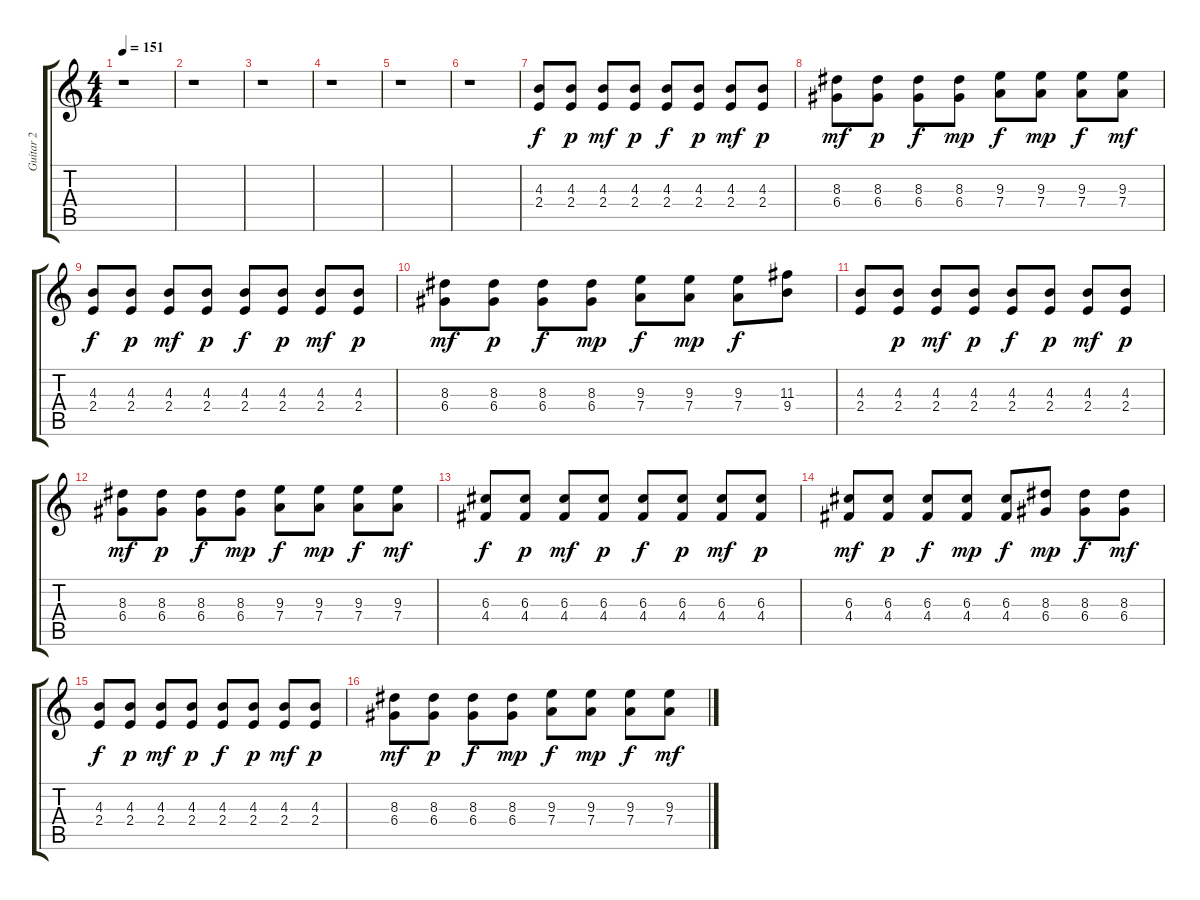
\track ("Guitar 2" "Guitar 2") {instrument electricguitarmuted}
\staff {score tabs}
\tuning (E4 B3 G3 D3 A2 E2) {hide}
\ts (4 4)
\tempo 151
\clef g2
\ks c
r.1{dy f instrument electricguitarmuted} |
r.1 |
r.1 |
r.1 |
r.1 |
r.1 |
(4.3 2.4).8 (4.3 2.4).8{dy p} (4.3 2.4).8{dy mf} (4.3 2.4).8{dy p} (4.3 2.4).8{dy f} (4.3 2.4).8{dy p} (4.3 2.4).8{dy mf} (4.3 2.4).8{dy p} |
(8.3 6.4).8{dy mf} (8.3 6.4).8{dy p} (8.3 6.4).8{dy f} (8.3 6.4).8{dy mp} (9.3 7.4).8{dy f} (9.3 7.4).8{dy mp} (9.3 7.4).8{dy f} (9.3 7.4).8{dy mf} |
(4.3 2.4).8{dy f} (4.3 2.4).8{dy p} (4.3 2.4).8{dy mf} (4.3 2.4).8{dy p} (4.3 2.4).8{dy f} (4.3 2.4).8{dy p} (4.3 2.4).8{dy mf} (4.3 2.4).8{dy p} |
(8.3 6.4).8{dy mf} (8.3 6.4).8{dy p} (8.3 6.4).8{dy f} (8.3 6.4).8{dy mp} (9.3 7.4).8{dy f} (9.3 7.4).8{dy mp} (9.3 7.4).8{dy f} (11.3 9.4).8 |
(4.3 2.4).8 (4.3 2.4).8{dy p} (4.3 2.4).8{dy mf} (4.3 2.4).8{dy p} (4.3 2.4).8{dy f} (4.3 2.4).8{dy p} (4.3 2.4).8{dy mf} (4.3 2.4).8{dy p} |
(8.3 6.4).8{dy mf} (8.3 6.4).8{dy p} (8.3 6.4).8{dy f} (8.3 6.4).8{dy mp} (9.3 7.4).8{dy f} (9.3 7.4).8{dy mp} (9.3 7.4).8{dy f} (9.3 7.4).8{dy mf} |
(6.3 4.4).8{dy f} (6.3 4.4).8{dy p} (6.3 4.4).8{dy mf} (6.3 4.4).8{dy p} (6.3 4.4).8{dy f} (6.3 4.4).8{dy p} (6.3 4.4).8{dy mf} (6.3 4.4).8{dy p} |
(6.3 4.4).8{dy mf} (6.3 4.4).8{dy p} (6.3 4.4).8{dy f} (6.3 4.4).8{dy mp} (6.3 4.4).8{dy f} (8.3 6.4).8{dy mp} (8.3 6.4).8{dy f} (8.3 6.4).8{dy mf} |
(4.3 2.4).8{dy f} (4.3 2.4).8{dy p} (4.3 2.4).8{dy mf} (4.3 2.4).8{dy p} (4.3 2.4).8{dy f} (4.3 2.4).8{dy p} (4.3 2.4).8{dy mf} (4.3 2.4).8{dy p} |
(8.3 6.4).8{dy mf} (8.3 6.4).8{dy p} (8.3 6.4).8{dy f} (8.3 6.4).8{dy mp} (9.3 7.4).8{dy f} (9.3 7.4).8{dy mp} (9.3 7.4).8{dy f} (9.3 7.4).8{dy mf}
